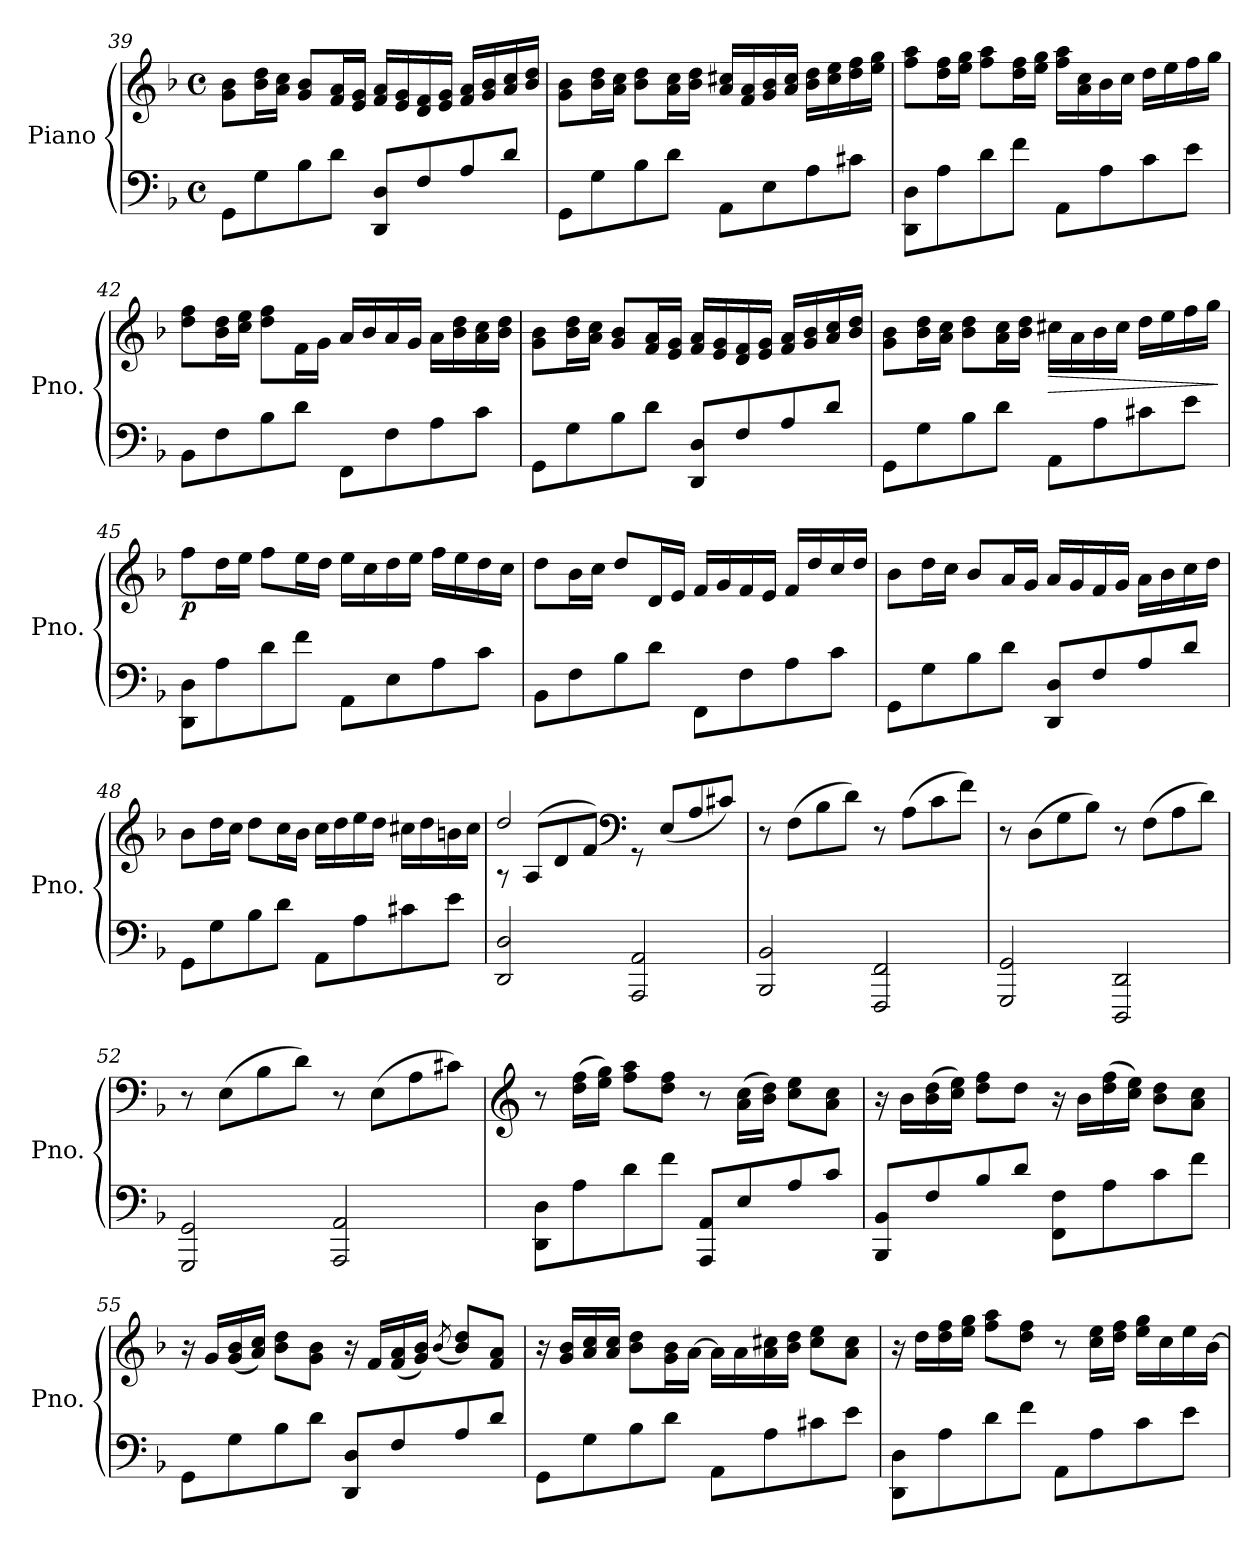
**kern	**kern	**dynam
*part1	*part1	*part1
*staff2	*staff1	*staff1/2
*I"Piano	*	*
*I'Pno.	*	*
*clefF4	*clefG2	*
*k[b-]	*k[b-]	*
*M4/4	*M4/4	*
*met(c)	*met(c)	*
=39	=39	=39
8GG\L	8g\ 8b-\L	.
8G\	16b-\ 16dd\L	.
.	16a\ 16cc\JJ	.
8B-\	8g/ 8b-/L	.
8d\J	16f/ 16a/L	.
.	16e/ 16g/JJ	.
8DD/ 8D/L	16f/ 16a/LL	.
.	16e/ 16g/	.
8F/	16d/ 16f/	.
.	16e/ 16g/JJ	.
8A/	16f/ 16a/LL	.
.	16g/ 16b-/	.
8d/J	16a/ 16cc/	.
.	16b-/ 16dd/JJ	.
=40	=40	=40
8GG\L	8g\ 8b-\L	.
8G\	16b-\ 16dd\L	.
.	16a\ 16cc\JJ	.
8B-\	8b-\ 8dd\L	.
8d\J	16a\ 16cc\L	.
.	16b-\ 16dd\JJ	.
8AA\L	16a/ 16cc#X/LL	.
.	16f/ 16a/	.
8E\	16g/ 16b-/	.
.	16a/ 16cc#/JJ	.
8A\	16b-\ 16dd\LL	.
.	16cc#\ 16ee\	.
8c#X\J	16dd\ 16ff\	.
.	16ee\ 16gg\JJ	.
!!LO:LB:g=z
=41	=41	=41
8DD\ 8D\L	8ff\ 8aa\L	.
8A\	16dd\ 16ff\L	.
.	16ee\ 16gg\JJ	.
8d\	8ff\ 8aa\L	.
8f\J	16dd\ 16ff\L	.
.	16ee\ 16gg\JJ	.
8AA\L	16ff\ 16aa\LL	.
.	16a\ 16cc\	.
8A\	16b-\	.
.	16cc\JJ	.
8c\	16dd\LL	.
.	16ee\	.
8e\J	16ff\	.
.	16gg\JJ	.
=42	=42	=42
8BB-\L	8dd\ 8ff\L	.
8F\	16b-\ 16dd\L	.
.	16cc\ 16ee\JJ	.
8B-\	8dd\ 8ff\L	.
8d\J	16f\L	.
.	16g\JJ	.
8FF\L	16a/LL	.
.	16b-/	.
8F\	16a/	.
.	16g/JJ	.
8A\	16a\LL	.
.	16b-\ 16dd\	.
8c\J	16a\ 16cc\	.
.	16b-\ 16dd\JJ	.
=43	=43	=43
8GG\L	8g\ 8b-\L	.
8G\	16b-\ 16dd\L	.
.	16a\ 16cc\JJ	.
8B-\	8g/ 8b-/L	.
8d\J	16f/ 16a/L	.
.	16e/ 16g/JJ	.
8DD/ 8D/L	16f/ 16a/LL	.
.	16e/ 16g/	.
8F/	16d/ 16f/	.
.	16e/ 16g/JJ	.
8A/	16f/ 16a/LL	.
.	16g/ 16b-/	.
8d/J	16a/ 16cc/	.
.	16b-/ 16dd/JJ	.
!!LO:LB:g=z
=44	=44	=44
8GG\L	8g\ 8b-\L	.
8G\	16b-\ 16dd\L	.
.	16a\ 16cc\JJ	.
8B-\	8b-\ 8dd\L	.
8d\J	16a\ 16cc\L	.
.	16b-\ 16dd\JJ	.
!	!	!LO:HP:b
8AA\L	16cc#X\LL	>
.	16a\	.
8A\	16b-\	.
.	16cc#\JJ	.
8c#X\	16dd\LL	.
.	16ee\	.
8e\J	16ff\	.
.	16gg\JJ	.
.	.	]
=45	=45	=45
!	!	!LO:DY:b
8DD\ 8D\L	8ff\L	p
8A\	16dd\L	.
.	16ee\JJ	.
8d\	8ff\L	.
8f\J	16ee\L	.
.	16dd\JJ	.
8AA\L	16ee\LL	.
.	16cc\	.
8E\	16dd\	.
.	16ee\JJ	.
8A\	16ff\LL	.
.	16ee\	.
8c\J	16dd\	.
.	16cc\JJ	.
=46	=46	=46
8BB-\L	8dd\L	.
8F\	16b-\L	.
.	16cc\JJ	.
8B-\	8dd/L	.
8d\J	16d/L	.
.	16e/JJ	.
8FF\L	16f/LL	.
.	16g/	.
8F\	16f/	.
.	16e/JJ	.
8A\	16f/LL	.
.	16dd/	.
8c\J	16cc/	.
.	16dd/JJ	.
!!LO:PB:g=z
=47	=47	=47
8GG\L	8b-\L	.
8G\	16dd\L	.
.	16cc\JJ	.
8B-\	8b-/L	.
8d\J	16a/L	.
.	16g/JJ	.
8DD/ 8D/L	16a/LL	.
.	16g/	.
8F/	16f/	.
.	16g/JJ	.
8A/	16a\LL	.
.	16b-\	.
8d/J	16cc\	.
.	16dd\JJ	.
=48	=48	=48
8GG\L	8b-\L	.
8G\	16dd\L	.
.	16cc\JJ	.
8B-\	8dd\L	.
8d\J	16cc\L	.
.	16b-\JJ	.
8AA\L	16cc\LL	.
.	16dd\	.
8A\	16ee\	.
.	16dd\JJ	.
8c#X\	16cc#X\LL	.
.	16dd\	.
8e\J	16bn\	.
.	16cc#\JJ	.
=49	=49	=49
*	*^	*
2DD/ 2D/	8rA	2dd/	.
.	(8A/L	.	.
.	8d/	.	.
.	8f/J)	.	.
*	*clefF4	*	*
2AAA/ 2AA/	8rGG	2ryy	.
.	(8E/L	.	.
.	8A/	.	.
.	8c#X/J)	.	.
*	*v	*v	*
!!LO:LB:g=z
=50	=50	=50
2BBB-/ 2BB-/	8r	.
.	(8F\L	.
.	8B-\	.
.	8d\J)	.
2FFF/ 2FF/	8r	.
.	(8A\L	.
.	8c\	.
.	8f\J)	.
=51	=51	=51
2GGG/ 2GG/	8r	.
.	(8D\L	.
.	8G\	.
.	8B-\J)	.
2DDD/ 2DD/	8r	.
.	(8F\L	.
.	8A\	.
.	8d\J)	.
=52	=52	=52
2GGG/ 2GG/	8r	.
.	(8E\L	.
.	8B-\	.
.	8d\J)	.
2AAA/ 2AA/	8r	.
.	(8E\L	.
.	8A\	.
.	8c#X\J)	.
=53	=53	=53
*	*clefG2	*
8DD\ 8D\L	8r	.
8A\	(16dd\ 16ff\LL	.
.	16ee\ 16gg\JJ)	.
8d\	8ff\ 8aa\L	.
8f\J	8dd\ 8ff\J	.
8AAA/ 8AA/L	8r	.
8E/	(16a\ 16cc\LL	.
.	16b-\ 16dd\JJ)	.
8A/	8cc\ 8ee\L	.
8c/J	8a\ 8cc\J	.
!!LO:LB:g=z
=54	=54	=54
8BBB-/ 8BB-/L	16r	.
.	16b-\LL	.
8F/	(16b-\ 16dd\	.
.	16cc\ 16ee\JJ)	.
8B-/	8dd\ 8ff\L	.
8d/J	8dd\J	.
8FF\ 8F\L	16r	.
.	16b-\LL	.
8A\	(16dd\ 16ff\	.
.	16cc\ 16ee\JJ)	.
8c\	8b-\ 8dd\L	.
8f\J	8a\ 8cc\J	.
=55	=55	=55
8GG\L	16r	.
.	16g/LL	.
8G\	(16g/ 16b-/	.
.	16a/ 16cc/JJ)	.
8B-\	8b-\ 8dd\L	.
8d\J	8g\ 8b-\J	.
8DD/ 8D/L	16r	.
.	16f/LL	.
8F/	(16f/ 16a/	.
.	16g/ 16b-/JJ)	.
.	(8qb-/	.
8A/	8b-/ 8dd/L)	.
8d/J	8f/ 8a/J	.
=56	=56	=56
8GG\L	16r	.
.	16g/ 16b-/LL	.
8G\	16a/ 16cc/	.
.	16a/ 16cc/JJ	.
8B-\	8b-\ 8dd\L	.
8d\J	16g\ 16b-\L	.
.	[16a\JJ	.
8AA\L	16a\LL]	.
.	16a\	.
8A\	16a\ 16cc#X\	.
.	16b-\ 16dd\JJ	.
8c#X\	8cc#\ 8ee\L	.
8e\J	8a\ 8cc#\J	.
!!LO:LB:g=z
=57	=57	=57
8DD\ 8D\L	16r	.
.	16dd\LL	.
8A\	16dd\ 16ff\	.
.	16ee\ 16gg\JJ	.
8d\	8ff\ 8aa\L	.
8f\J	8dd\ 8ff\J	.
8AA\L	8r	.
8A\	16cc\ 16ee\LL	.
.	16dd\ 16ff\JJ	.
8c\	16ee\ 16gg\LL	.
.	16cc\	.
8e\J	16ee\	.
.	[16b-\JJ	.
=	=	=
*-	*-	*-
